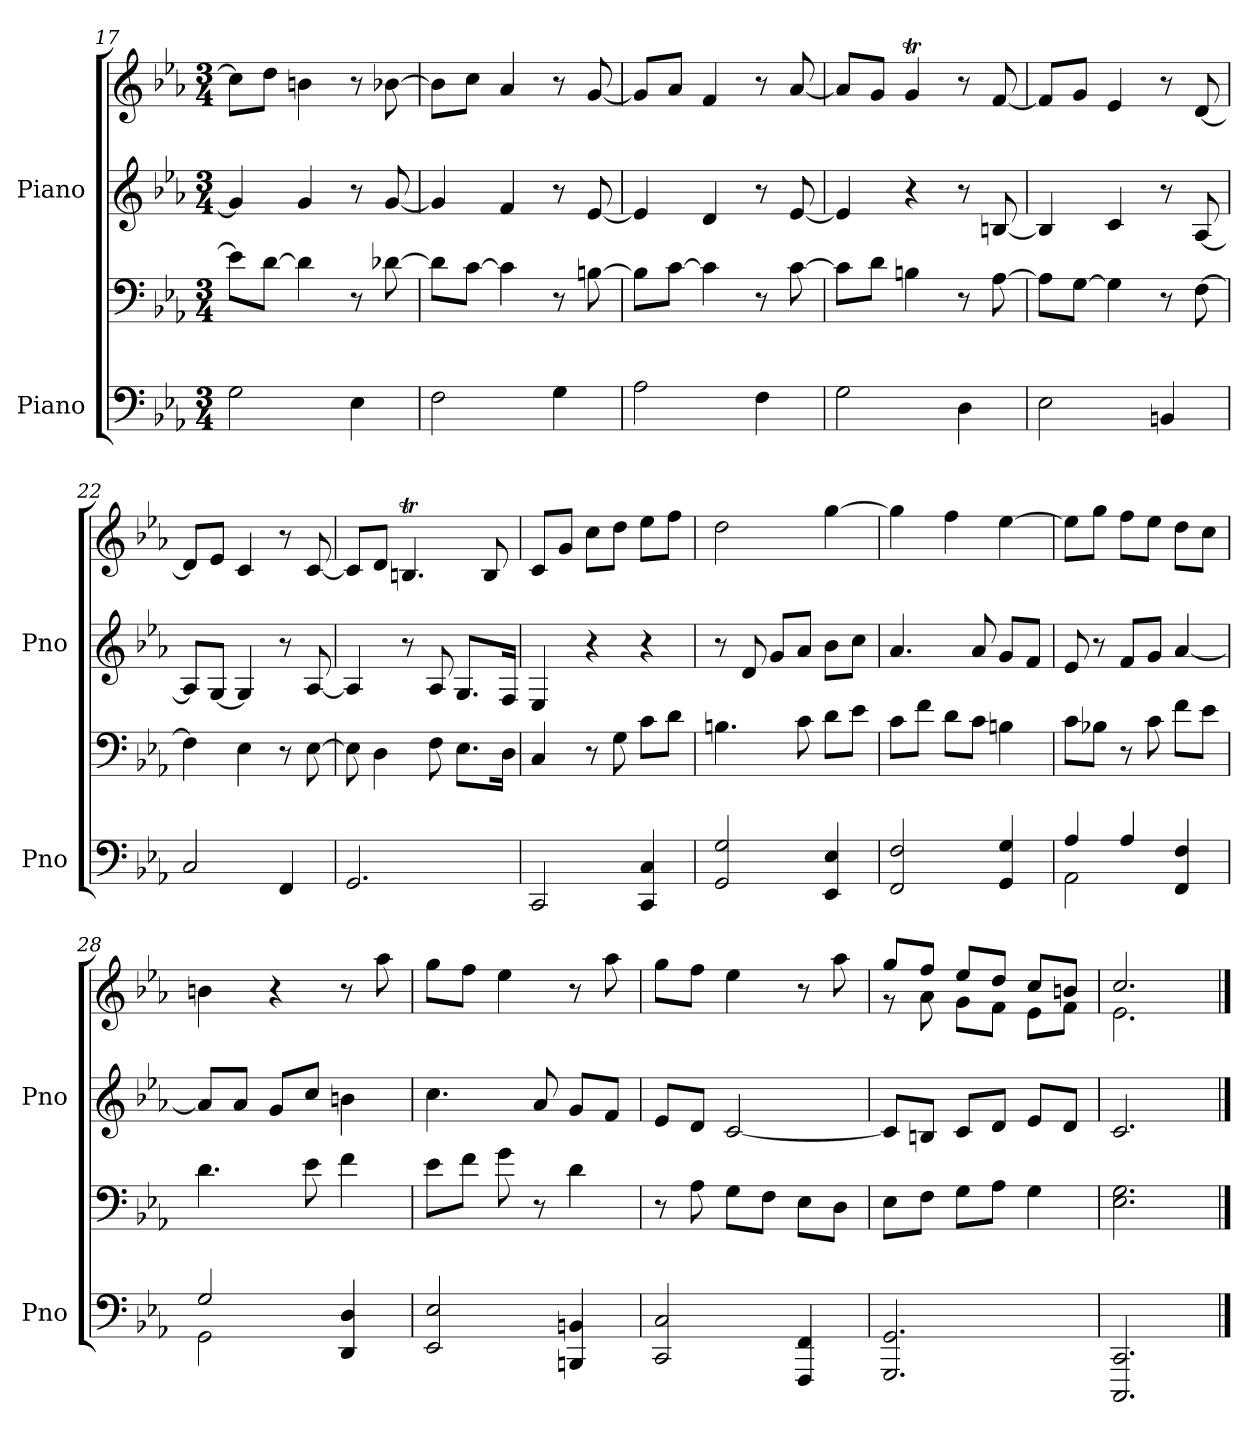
**kern	**kern	**kern	**kern
*part2	*part2	*part1	*part1
*staff4	*staff3	*staff2	*staff1
*I"Piano	*	*I"Piano	*
*I'Pno	*	*I'Pno	*
*clefF4	*clefF4	*clefG2	*clefG2
*k[b-e-a-]	*k[b-e-a-]	*k[b-e-a-]	*k[b-e-a-]
*M3/4	*M3/4	*M3/4	*M3/4
=17	=17	=17	=17
2G\	8e-\L]	4g/]	8cc\L]
.	[8d\J	.	8dd\J
.	4d\]	4g/	4bn\
4E-\	8r	8r	8r
.	[8d-X\	[8g/	[8b-X\
!!LO:LB:g=z
=18	=18	=18	=18
2F\	8d-\L]	4g/]	8b-\L]
.	[8c\J	.	8cc\J
.	4c\]	4f/	4a-/
4G\	8r	8r	8r
.	[8Bn\	[8e-/	[8g/
=19	=19	=19	=19
2A-\	8B\L]	4e-/]	8g/L]
.	[8c\J	.	8a-/J
.	4c\]	4d/	4f/
4F\	8r	8r	8r
.	[8c\	[8e-/	[8a-/
=20	=20	=20	=20
2G\	8c\L]	4e-/]	8a-/L]
.	8d\J	.	8g/J
.	4Bn\	4r	4gt/
4D\	8r	8r	8r
.	[8A-\	[8Bn/	[8f/
=21	=21	=21	=21
2E-\	8A-\L]	4B/]	8f/L]
.	[8G\J	.	8g/J
.	4G\]	4c/	4e-/
4BBn/	8r	8r	8r
.	[8F\	[8A-/	[8d/
=22	=22	=22	=22
2C/	4F\]	8A-/L]	8d/L]
.	.	[8G/J	8e-/J
.	4E-\	4G/]	4c/
4FF/	8r	8r	8r
.	[8E-\	[8A-/	[8c/
!!LO:PB:g=z
=23	=23	=23	=23
2.GG/	8E-\]	4A-/]	8c/L]
.	4D\	.	8d/J
.	.	8r	4.Bnt/
.	8F\	8A-/	.
.	8.E-\L	8.G/L	.
.	.	.	8B/
.	16D\Jk	16F/Jk	.
=24	=24	=24	=24
2CC/	4C/	4E-/	8c/L
.	.	.	8g/J
.	8r	4r	8cc\L
.	8G\	.	8dd\J
4CC/ 4C/	8c\L	4r	8ee-\L
.	8d\J	.	8ff\J
=25	=25	=25	=25
2GG/ 2G/	4.Bn\	8r	2dd\
.	.	8d/	.
.	.	8g/L	.
.	8c\	8a-/J	.
4EE-/ 4E-/	8d\L	8b-\L	[4gg\
.	8e-\J	8cc\J	.
=26	=26	=26	=26
2FF/ 2F/	8c\L	4.a-/	4gg\]
.	8f\J	.	.
.	8d\L	.	4ff\
.	8c\J	8a-/	.
4GG/ 4G/	4Bn\	8g/L	[4ee-\
.	.	8f/J	.
=27	=27	=27	=27
*^	*	*	*
4A-/	2AA-\	8c\L	8e-/	8ee-\L]
.	.	8B-X\J	8r	8gg\J
4A-/	.	8r	8f/L	8ff\L
.	.	8c\	8g/J	8ee-\J
4FF/ 4F/	4ryy	8f\L	[4a-/	8dd\L
.	.	8e-\J	.	8cc\J
!!LO:LB:g=z
=28	=28	=28	=28	=28
2G/	2GG\	4.d\	8a-/L]	4bn\
.	.	.	8a-/J	.
.	.	.	8g/L	4r
.	.	8e-\	8cc/J	.
4DD/ 4D/	4ryy	4f\	4bn\	8r
.	.	.	.	8aa-\
*v	*v	*	*	*
=29	=29	=29	=29
2EE-/ 2E-/	8e-\L	4.cc\	8gg\L
.	8f\J	.	8ff\J
.	8g\	.	4ee-\
.	8r	8a-/	.
4BBBn/ 4BBn/	4d\	8g/L	8r
.	.	8f/J	8aa-\
=30	=30	=30	=30
2CC/ 2C/	8r	8e-/L	8gg\L
.	8A-\	8d/J	8ff\J
.	8G\L	[2c/	4ee-\
.	8F\J	.	.
4FFF/ 4FF/	8E-\L	.	8r
.	8D\J	.	8aa-\
=31	=31	=31	=31
*	*	*	*^
2.GGG/ 2.GG/	8E-\L	8c/L]	8gg/L	8r
.	8F\J	8Bn/J	8ff/J	8a-\
.	8G\L	8c/L	8ee-/L	8g\L
.	8A-\J	8d/J	8dd/J	8f\J
.	4G\	8e-/L	8cc/L	8e-\L
.	.	8d/J	8bn/J	8f\J
=32	=32	=32	=32	=32
2.CCC/ 2.CC/	2.E-\ 2.G\	2.c/	2.cc/	2.e-\
*	*	*	*v	*v
==	==	==	==
*-	*-	*-	*-
